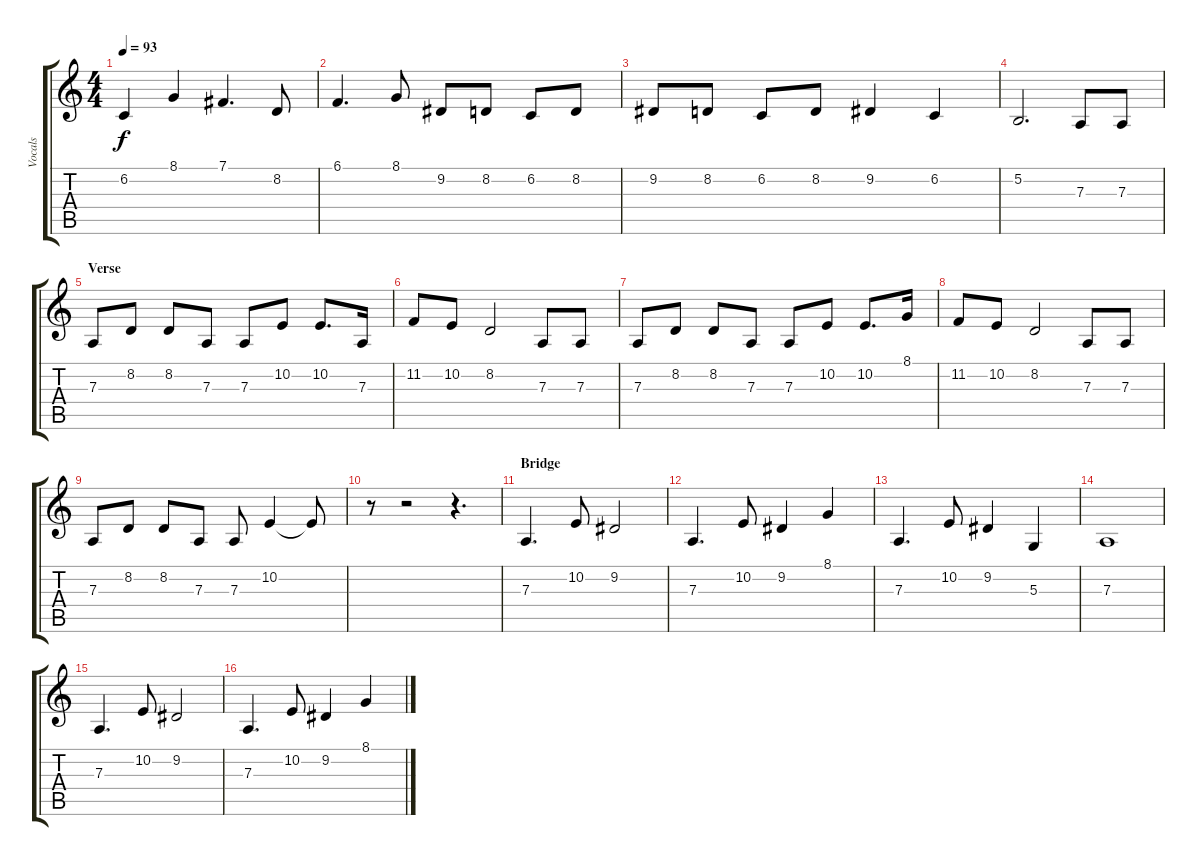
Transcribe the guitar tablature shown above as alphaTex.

\track ("Vocals" "Vocals") {instrument synthstrings1}
\staff {score tabs}
\tuning (B3 Gb3 D3 A2 E2 B1) {hide}
\ts (4 4)
\tempo 93
\clef g2
\ks c
6.2.4{dy f} 8.1.4 7.1.4{d} 8.2.8 |
6.1.4{d} 8.1.8 9.2.8 8.2.8 6.2.8 8.2.8 |
9.2.8 8.2.8 6.2.8 8.2.8 9.2.4 6.2.4 |
5.2.2{d} 7.3.8 7.3.8 |
\section ("" "Verse")
7.3.8 8.2.8 8.2.8 7.3.8 7.3.8 10.2.8 10.2.8{d} 7.3.16 |
11.2.8 10.2.8 8.2.2 7.3.8 7.3.8 |
7.3.8 8.2.8 8.2.8 7.3.8 7.3.8 10.2.8 10.2.8{d} 8.1.16 |
11.2.8 10.2.8 8.2.2 7.3.8 7.3.8 |
7.3.8 8.2.8 8.2.8 7.3.8 7.3.8 10.2.4 10.2{t}.8 |
r.8 r.2 r.4{d} |
\section ("" "Bridge")
7.3.4{d} 10.2.8 9.2.2 |
7.3.4{d} 10.2.8 9.2.4 8.1.4 |
7.3.4{d} 10.2.8 9.2.4 5.3.4 |
7.3.1 |
7.3.4{d} 10.2.8 9.2.2 |
7.3.4{d} 10.2.8 9.2.4 8.1.4
